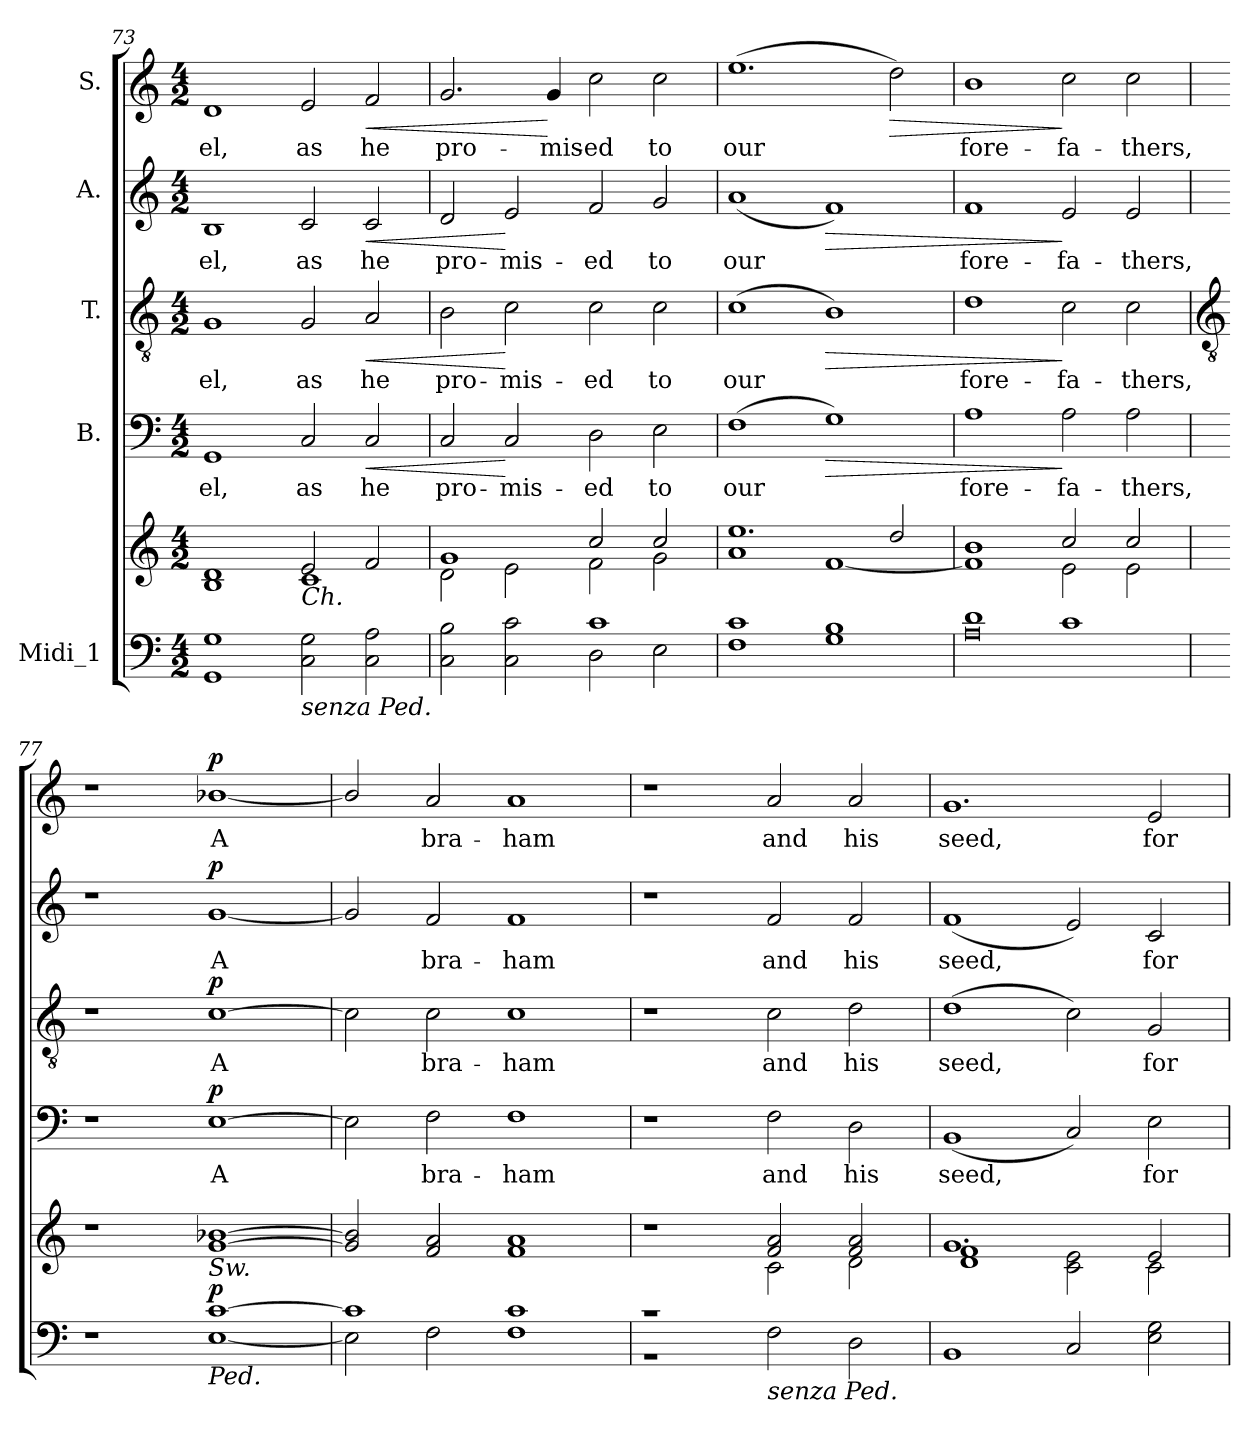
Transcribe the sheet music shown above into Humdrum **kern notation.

**kern	**kern	**dynam	**kern	**text	**dynam	**kern	**text	**dynam	**kern	**text	**dynam	**kern	**text	**dynam
*part5	*part5	*part5	*part4	*part4	*part4	*part3	*part3	*part3	*part2	*part2	*part2	*part1	*part1	*part1
*staff6	*staff5	*staff5/6	*staff4	*staff4	*staff4	*staff3	*staff3	*staff3	*staff2	*staff2	*staff2	*staff1	*staff1	*staff1
*I"Midi_1	*	*	*I"B.	*	*	*I"T.	*	*	*I"A.	*	*	*I"S.	*	*
!!LO:LB:g=z
*clefF4	*clefG2	*	*clefF4	*	*	*clefGv2	*	*	*clefG2	*	*	*clefG2	*	*
*k[]	*k[]	*	*k[]	*	*	*k[]	*	*	*k[]	*	*	*k[]	*	*
*C:	*C:	*	*C:	*	*	*C:	*	*	*C:	*	*	*C:	*	*
*M4/2	*M4/2	*	*M4/2	*	*	*M4/2	*	*	*M4/2	*	*	*M4/2	*	*
=73	=73	=73	=73	=73	=73	=73	=73	=73	=73	=73	=73	=73	=73	=73
*^	*^	*	*	*	*	*	*	*	*	*	*	*	*	*
!	!	!	!	!	!	!LO:LY:b	!	!	!LO:LY:b	!	!	!LO:LY:b	!	!	!LO:LY:b	!
1G/	1GG\	1ryy	1B\ 1d\	.	1GG	-el,	.	1G	-el,	.	1B	-el,	.	1d	-el,	.
!	!	!LO:TX:b:i:t=Ch.	!	!	!	!	!	!	!	!	!	!	!	!	!	!
!LO:TX:b:i:t=senza Ped.	!	!	!	!	!	!	!	!	!	!	!	!	!	!	!	!
!	!	!	!	!	!	!LO:LY:b	!	!	!LO:LY:b	!	!	!LO:LY:b	!	!	!LO:LY:b	!
1ryy	2C\ 2G\	2e/	1c\	.	2C	as	.	2G	as	.	2c	as	.	2e	as	.
!	!	!	!	!	!	!LO:LY:b	!LO:HP:b	!	!LO:LY:b	!LO:HP:b	!	!LO:LY:b	!LO:HP:b	!	!LO:LY:b	!LO:HP:b
.	2C\ 2A\	2f/	.	.	2C	he	<	2A	he	<	2c	he	<	2f	he	<
=74	=74	=74	=74	=74	=74	=74	=74	=74	=74	=74	=74	=74	=74	=74	=74	=74
!	!	!	!	!	!	!LO:LY:b	!	!	!LO:LY:b	!	!	!LO:LY:b	!	!	!LO:LY:b	!
1ryy	2C\ 2B\	1g/	2d\	.	2C	pro-	.	2B	pro-	.	2d	pro-	.	2.g	pro-	.
!	!	!	!	!	!	!LO:LY:b	!	!	!LO:LY:b	!	!	!LO:LY:b	!	!	!	!
.	2C\ 2c\	.	2e\	.	2C	-mis-	[	2c	-mis-	[	2e	-mis-	[	.	.	.
!	!	!	!	!	!	!	!	!	!	!	!	!	!	!	!LO:LY:b	!
.	.	.	.	.	.	.	.	.	.	.	.	.	.	4g	-mis-	[
!	!	!	!	!	!	!LO:LY:b	!	!	!LO:LY:b	!	!	!LO:LY:b	!	!	!LO:LY:b	!
1c/	2D\	2cc/	2f\	.	2D	-ed	.	2c	-ed	.	2f	-ed	.	2cc	-ed	.
!	!	!	!	!	!	!LO:LY:b	!	!	!LO:LY:b	!	!	!LO:LY:b	!	!	!LO:LY:b	!
.	2E\	2cc/	2g\	.	2E	to	.	2c	to	.	2g	to	.	2cc	to	.
=75	=75	=75	=75	=75	=75	=75	=75	=75	=75	=75	=75	=75	=75	=75	=75	=75
!	!	!	!	!	!	!LO:LY:b	!	!	!LO:LY:b	!	!	!LO:LY:b	!	!	!LO:LY:b	!
1c/	1F\	1.ee/	1a\	.	(>1F	our	.	(>1c	our	.	(<1a	our	.	(>1.ee	our	.
!	!	!	!	!	!	!	!LO:HP:b	!	!	!LO:HP:b	!	!	!LO:HP:b	!	!	!
1B/	1G\	.	[1f\	.	1G)	.	>	1B)	.	>	1f)	.	>	.	.	.
!	!	!	!	!	!	!	!	!	!	!	!	!	!	!	!	!LO:HP:b
.	.	2dd/	.	.	.	.	.	.	.	.	.	.	.	2dd)	.	>
=76	=76	=76	=76	=76	=76	=76	=76	=76	=76	=76	=76	=76	=76	=76	=76	=76
!	!	!	!	!	!	!LO:LY:b	!	!	!LO:LY:b	!	!	!LO:LY:b	!	!	!LO:LY:b	!
1d/	0A\	1b/	1f\]	.	1A	fore-	.	1d	fore-	.	1f	fore-	.	1b	fore-	.
!	!	!	!	!	!	!LO:LY:b	!	!	!LO:LY:b	!	!	!LO:LY:b	!	!	!LO:LY:b	!
1c/	.	2cc/	2e\	.	2A	-fa-	]	2c	-fa-	]	2e	-fa-	]	2cc	-fa-	]
!	!	!	!	!	!	!LO:LY:b	!	!	!LO:LY:b	!	!	!LO:LY:b	!	!	!LO:LY:b	!
.	.	2cc/	2e\	.	2A	-thers,	.	2c	-thers,	.	2e	-thers,	.	2cc	-thers,	.
!!LO:LB:g=z
=77	=77	=77	=77	=77	=77	=77	=77	=77	=77	=77	=77	=77	=77	=77	=77	=77
*	*	*	*	*	*	*	*	*clefGv2	*	*	*	*	*	*	*	*
1r	1ryy	1r	0ryy	.	1r	.	.	1r	.	.	1r	.	.	1r	.	.
!	!	!LO:TX:b:i:t=Sw.	!	!	!	!	!	!	!	!	!	!	!	!	!	!
!LO:TX:b:i:t=Ped.	!	!	!	!	!	!	!	!	!	!	!	!	!	!	!	!
!	!	!	!	!LO:DY:a=2	!	!LO:LY:b	!LO:DY:a	!	!LO:LY:b	!LO:DY:a	!	!LO:LY:b	!LO:DY:a	!	!LO:LY:b	!LO:DY:a
[1c/	[1E\	[1g/ [1b-X/	.	p	[1E	A	p	[1c	A	p	[1g	A	p	[1b-X/	A	p
=78	=78	=78	=78	=78	=78	=78	=78	=78	=78	=78	=78	=78	=78	=78	=78	=78
1c/]	2E\]	2g/] 2b-/]	0ryy	.	2E]	.	.	2c]	.	.	2g]	.	.	2b-/]	.	.
!	!	!	!	!	!	!LO:LY:b	!	!	!LO:LY:b	!	!	!LO:LY:b	!	!	!LO:LY:b	!
.	2F\	2f/ 2a/	.	.	2F	bra-	.	2c	bra-	.	2f	bra-	.	2a	bra-	.
!	!	!	!	!	!	!LO:LY:b	!	!	!LO:LY:b	!	!	!LO:LY:b	!	!	!LO:LY:b	!
1c/	1F\	1f/ 1a/	.	.	1F	-ham	.	1c	-ham	.	1f	-ham	.	1a	-ham	.
=79	=79	=79	=79	=79	=79	=79	=79	=79	=79	=79	=79	=79	=79	=79	=79	=79
1r	1r	1r	1ryy	.	1r	.	.	1r	.	.	1r	.	.	1r	.	.
!LO:TX:b:i:t=senza Ped.	!	!	!	!	!	!	!	!	!	!	!	!	!	!	!	!
!	!	!	!	!	!	!LO:LY:b	!	!	!LO:LY:b	!	!	!LO:LY:b	!	!	!LO:LY:b	!
1ryy	2F\	2f/ 2a/	2c\	.	2F	and	.	2c	and	.	2f	and	.	2a	and	.
!	!	!	!	!	!	!LO:LY:b	!	!	!LO:LY:b	!	!	!LO:LY:b	!	!	!LO:LY:b	!
.	2D\	2f/ 2a/	2d\	.	2D	his	.	2d	his	.	2f	his	.	2a	his	.
=80	=80	=80	=80	=80	=80	=80	=80	=80	=80	=80	=80	=80	=80	=80	=80	=80
!	!	!	!	!	!	!LO:LY:b	!	!	!LO:LY:b	!	!	!LO:LY:b	!	!	!LO:LY:b	!
0ryy	1BB\	1.g/	1d\ 1f\	.	(<1BB	seed,	.	(>1d	seed,	.	(<1f	seed,	.	1.g	seed,	.
.	2C/	.	2c\ 2e\	.	2C)	.	.	2c)	.	.	2e)	.	.	.	.	.
!	!	!	!	!	!	!LO:LY:b	!	!	!LO:LY:b	!	!	!LO:LY:b	!	!	!LO:LY:b	!
.	2E\ 2G\	2e/	2c\	.	2E	for	.	2G	for	.	2c	for	.	2e	for	.
*v	*v	*	*	*	*	*	*	*	*	*	*	*	*	*	*	*
*	*v	*v	*	*	*	*	*	*	*	*	*	*	*	*	*
=	=	=	=	=	=	=	=	=	=	=	=	=	=	=
*-	*-	*-	*-	*-	*-	*-	*-	*-	*-	*-	*-	*-	*-	*-
